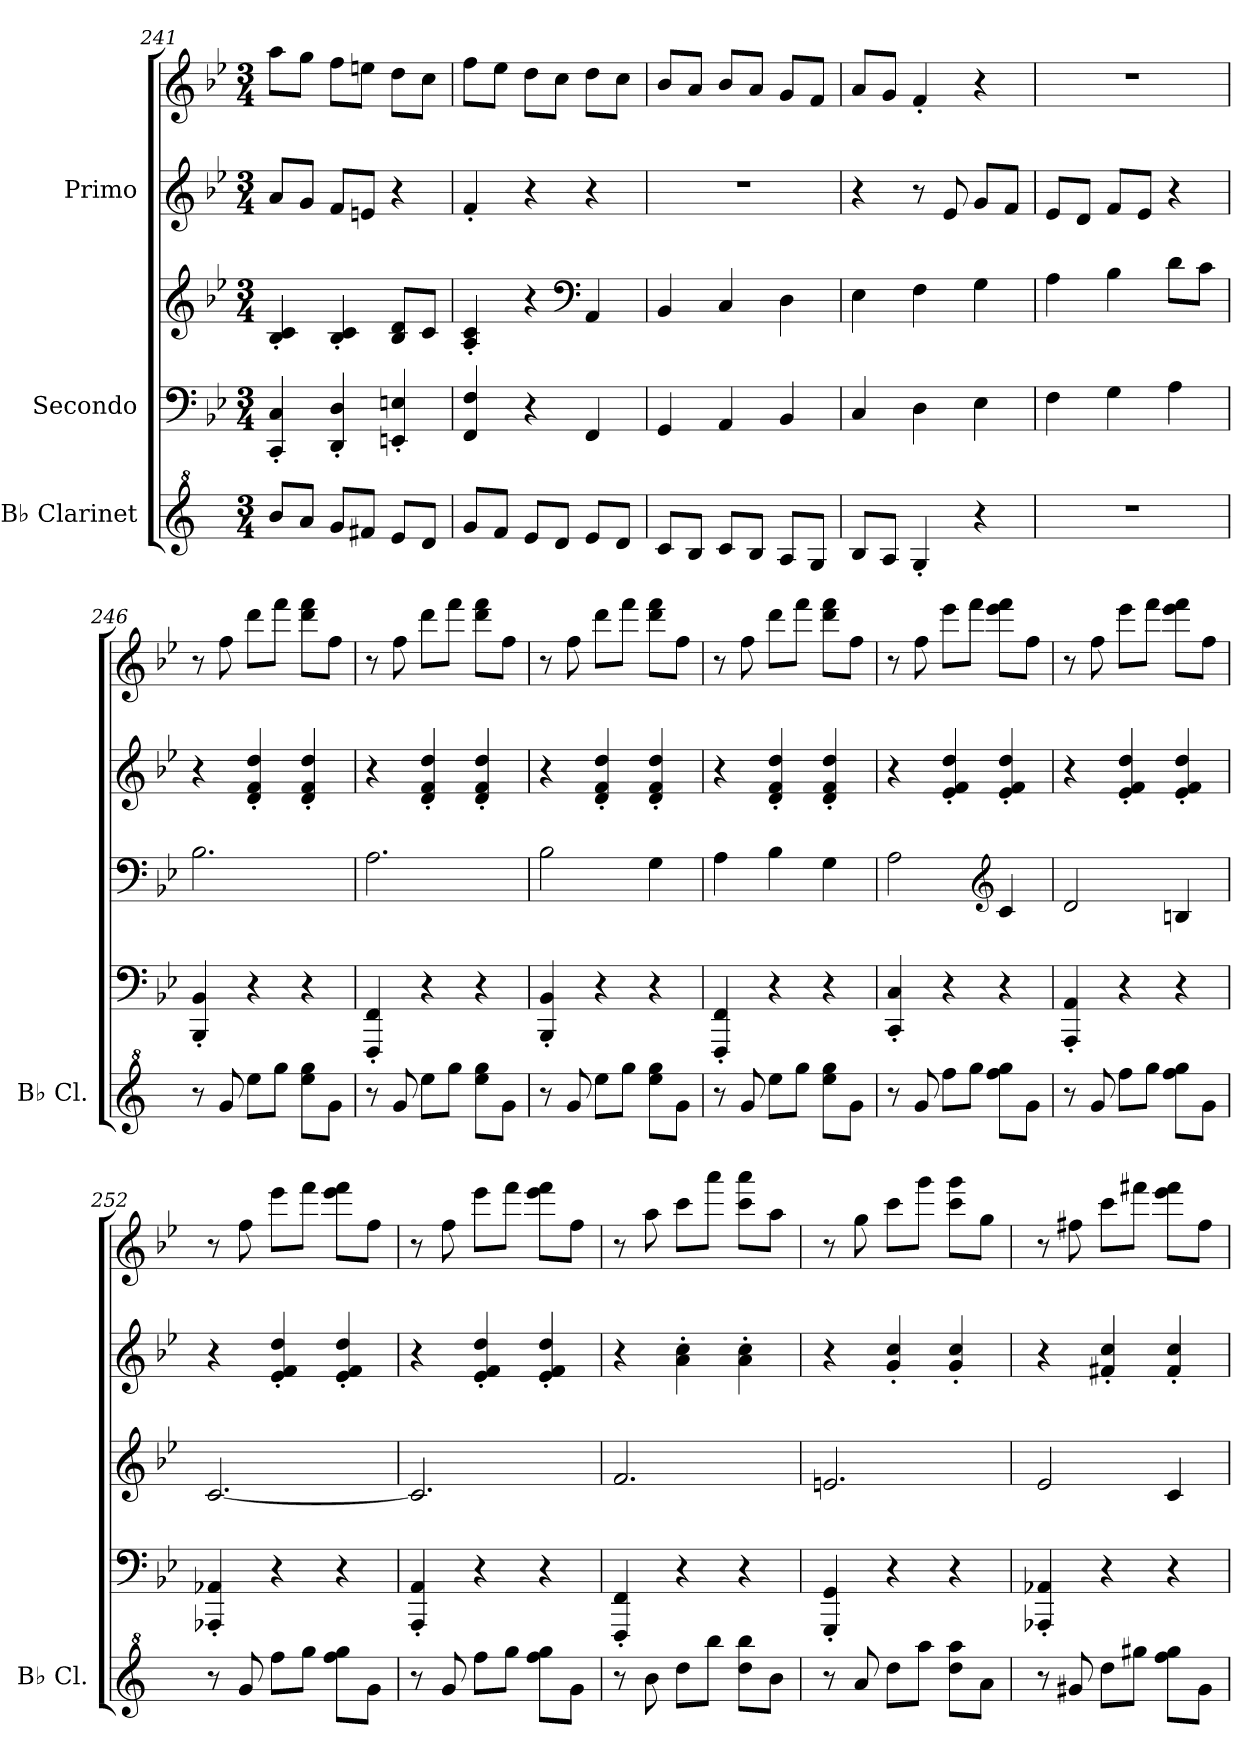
**kern	**kern	**kern	**kern	**kern
*part3	*part2	*part2	*part1	*part1
*staff5	*staff4	*staff3	*staff2	*staff1
*I"B♭ Clarinet	*I"Secondo	*	*I"Primo	*
*I'B♭ Cl.	*	*	*	*
*clefG^2	*clefF4	*clefG2	*clefG2	*clefG2
*ITrd1c2	*	*	*	*
*k[b-e-]	*k[b-e-]	*k[b-e-]	*k[b-e-]	*k[b-e-]
*M3/4	*M3/4	*M3/4	*M3/4	*M3/4
=241	=241	=241	=241	=241
8aa/L	4CC/' 4C/'	4B-/' 4c/'	8a/L	8aa\L
8gg/J	.	.	8g/J	8gg\J
8ff/L	4DD/' 4D/'	4B-/' 4c/'	8f/L	8ff\L
8een/J	.	.	8en/J	8een\J
8dd/L	4EEn/' 4En/'	8B-/ 8d/L	4r	8dd\L
8cc/J	.	8c/J	.	8cc\J
=242	=242	=242	=242	=242
8ff/L	4FF/ 4F/	4A/' 4c/'	4f'/	8ff\L
8ee-/J	.	.	.	8ee-\J
8dd/L	4r	4r	4r	8dd\L
8cc/J	.	.	.	8cc\J
*	*	*clefF4	*	*
8dd/L	4FF/	4AA/	4r	8dd\L
8cc/J	.	.	.	8cc\J
!!LO:LB:g=z
=243	=243	=243	=243	=243
8b-/L	4GG/	4BB-/	2.r	8b-/L
8a/J	.	.	.	8a/J
8b-/L	4AA/	4C/	.	8b-/L
8a/J	.	.	.	8a/J
8g/L	4BB-/	4D\	.	8g/L
8f/J	.	.	.	8f/J
=244	=244	=244	=244	=244
8a/L	4C/	4E-\	4r	8a/L
8g/J	.	.	.	8g/J
4f'/	4D\	4F\	8r	4f'/
.	.	.	8e-/	.
4r	4E-\	4G\	8g/L	4r
.	.	.	8f/J	.
=245	=245	=245	=245	=245
2.r	4F\	4A\	8e-/L	2.r
.	.	.	8d/J	.
.	4G\	4B-\	8f/L	.
.	.	.	8e-/J	.
.	4A\	8d\L	4r	.
.	.	8c\J	.	.
=246	=246	=246	=246	=246
8r	4BBB-/' 4BB-/'	2.B-\	4r	8r
8ff/	.	.	.	8ff\
8ddd\L	4r	.	4d/' 4f/' 4dd/'	8ddd\L
8fff\J	.	.	.	8fff\J
8ddd\ 8fff\L	4r	.	4d/' 4f/' 4dd/'	8ddd\ 8fff\L
8ff\J	.	.	.	8ff\J
=247	=247	=247	=247	=247
8r	4FFF/' 4FF/'	2.A\	4r	8r
8ff/	.	.	.	8ff\
8ddd\L	4r	.	4d/' 4f/' 4dd/'	8ddd\L
8fff\J	.	.	.	8fff\J
8ddd\ 8fff\L	4r	.	4d/' 4f/' 4dd/'	8ddd\ 8fff\L
8ff\J	.	.	.	8ff\J
=248	=248	=248	=248	=248
8r	4BBB-/' 4BB-/'	2B-\	4r	8r
8ff/	.	.	.	8ff\
8ddd\L	4r	.	4d/' 4f/' 4dd/'	8ddd\L
8fff\J	.	.	.	8fff\J
8ddd\ 8fff\L	4r	4G\	4d/' 4f/' 4dd/'	8ddd\ 8fff\L
8ff\J	.	.	.	8ff\J
=249	=249	=249	=249	=249
8r	4FFF/' 4FF/'	4A\	4r	8r
8ff/	.	.	.	8ff\
8ddd\L	4r	4B-\	4d/' 4f/' 4dd/'	8ddd\L
8fff\J	.	.	.	8fff\J
8ddd\ 8fff\L	4r	4G\	4d/' 4f/' 4dd/'	8ddd\ 8fff\L
8ff\J	.	.	.	8ff\J
!!LO:LB:g=z
=250	=250	=250	=250	=250
8r	4CC/' 4C/'	2A\	4r	8r
8ff/	.	.	.	8ff\
8eee-\L	4r	.	4e-/' 4f/' 4dd/'	8eee-\L
8fff\J	.	.	.	8fff\J
*	*	*clefG2	*	*
8eee-\ 8fff\L	4r	4c/	4e-/' 4f/' 4dd/'	8eee-\ 8fff\L
8ff\J	.	.	.	8ff\J
=251	=251	=251	=251	=251
8r	4AAA/' 4AA/'	2d/	4r	8r
8ff/	.	.	.	8ff\
8eee-\L	4r	.	4e-/' 4f/' 4dd/'	8eee-\L
8fff\J	.	.	.	8fff\J
8eee-\ 8fff\L	4r	4Bn/	4e-/' 4f/' 4dd/'	8eee-\ 8fff\L
8ff\J	.	.	.	8ff\J
=252	=252	=252	=252	=252
8r	4AAA-X/' 4AA-X/'	[2.c/	4r	8r
8ff/	.	.	.	8ff\
8eee-\L	4r	.	4e-/' 4f/' 4dd/'	8eee-\L
8fff\J	.	.	.	8fff\J
8eee-\ 8fff\L	4r	.	4e-/' 4f/' 4dd/'	8eee-\ 8fff\L
8ff\J	.	.	.	8ff\J
=253	=253	=253	=253	=253
8r	4AAA/' 4AA/'	2.c/]	4r	8r
8ff/	.	.	.	8ff\
8eee-\L	4r	.	4e-/' 4f/' 4dd/'	8eee-\L
8fff\J	.	.	.	8fff\J
8eee-\ 8fff\L	4r	.	4e-/' 4f/' 4dd/'	8eee-\ 8fff\L
8ff\J	.	.	.	8ff\J
=254	=254	=254	=254	=254
8r	4FFF/' 4FF/'	2.f/	4r	8r
8aa\	.	.	.	8aa\
8ccc\L	4r	.	4a\' 4cc\'	8ccc\L
8aaa\J	.	.	.	8aaa\J
8ccc\ 8aaa\L	4r	.	4a\' 4cc\'	8ccc\ 8aaa\L
8aa\J	.	.	.	8aa\J
=255	=255	=255	=255	=255
8r	4GGG/' 4GG/'	2.en/	4r	8r
8gg/	.	.	.	8gg\
8ccc\L	4r	.	4g/' 4cc/'	8ccc\L
8ggg\J	.	.	.	8ggg\J
8ccc\ 8ggg\L	4r	.	4g/' 4cc/'	8ccc\ 8ggg\L
8gg\J	.	.	.	8gg\J
!!LO:LB:g=z
=256	=256	=256	=256	=256
8r	4AAA-X/' 4AA-X/'	2e-/	4r	8r
8ff#X/	.	.	.	8ff#X\
8ccc\L	4r	.	4f#X/' 4cc/'	8ccc\L
8fff#X\J	.	.	.	8fff#X\J
8eee-\ 8fff#\L	4r	4c/	4f#/' 4cc/'	8eee-\ 8fff#\L
8ff#\J	.	.	.	8ff#\J
=	=	=	=	=
*-	*-	*-	*-	*-
